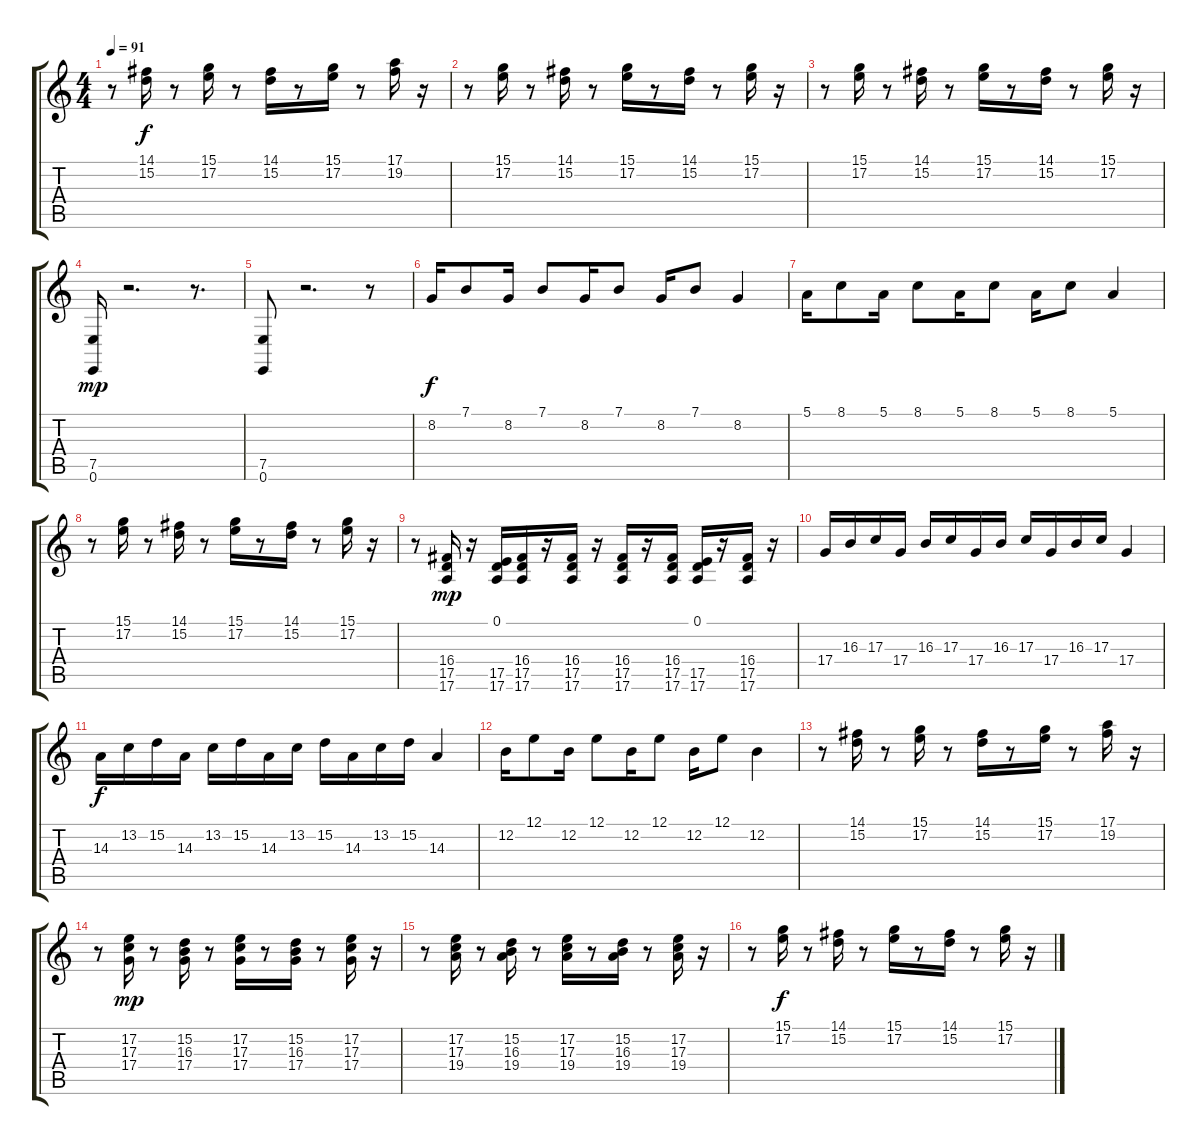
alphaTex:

\track "" {instrument brightacousticpiano}
\staff {score tabs}
\tuning (E4 B3 G3 D3 A2 E2) {hide}
\ts (4 4)
\tempo 91
\clef g2
\ks c
r.8{dy f} (14.1 15.2).16 r.8 (15.1 17.2).16 r.8 (14.1 15.2).16 r.8 (15.1 17.2).16 r.8 (17.1 19.2).16 r.16 |
r.8 (15.1 17.2).16 r.8 (14.1 15.2).16 r.8 (15.1 17.2).16 r.8 (14.1 15.2).16 r.8 (15.1 17.2).16 r.16 |
r.8 (15.1 17.2).16 r.8 (14.1 15.2).16 r.8 (15.1 17.2).16 r.8 (14.1 15.2).16 r.8 (15.1 17.2).16 r.16 |
(7.5 0.6).16{dy mp} r.2{d} r.8{d} |
(7.5 0.6).8 r.2{d} r.8 |
8.2.16{dy f} 7.1.8 8.2.16 7.1.8 8.2.16 7.1.8 8.2.16 7.1.8 8.2.4 |
5.1.16 8.1.8 5.1.16 8.1.8 5.1.16 8.1.8 5.1.16 8.1.8 5.1.4 |
r.8 (15.1 17.2).16 r.8 (14.1 15.2).16 r.8 (15.1 17.2).16 r.8 (14.1 15.2).16 r.8 (15.1 17.2).16 r.16 |
r.8 (16.4 17.5 17.6).16{dy mp} r.16 (0.1 17.5 17.6).16 (16.4 17.5 17.6).16 r.16 (16.4 17.5 17.6).16 r.16 (16.4 17.5 17.6).16 r.16 (16.4 17.5 17.6).16 (0.1 17.5 17.6).16 r.16 (16.4 17.5 17.6).16 r.16 |
17.4.16 16.3.16 17.3.16 17.4.16 16.3.16 17.3.16 17.4.16 16.3.16 17.3.16 17.4.16 16.3.16 17.3.16 17.4.4 |
14.3.16{dy f} 13.2.16 15.2.16 14.3.16 13.2.16 15.2.16 14.3.16 13.2.16 15.2.16 14.3.16 13.2.16 15.2.16 14.3.4 |
12.2.16 12.1.8 12.2.16 12.1.8 12.2.16 12.1.8 12.2.16 12.1.8 12.2.4 |
r.8 (14.1 15.2).16 r.8 (15.1 17.2).16 r.8 (14.1 15.2).16 r.8 (15.1 17.2).16 r.8 (17.1 19.2).16 r.16 |
r.8 (17.2 17.3 17.4).16{dy mp} r.8 (15.2 16.3 17.4).16 r.8 (17.2 17.3 17.4).16 r.8 (15.2 16.3 17.4).16 r.8 (17.2 17.3 17.4).16 r.16 |
r.8 (17.2 17.3 19.4).16 r.8 (15.2 16.3 19.4).16 r.8 (17.2 17.3 19.4).16 r.8 (15.2 16.3 19.4).16 r.8 (17.2 17.3 19.4).16 r.16 |
r.8 (15.1 17.2).16{dy f} r.8 (14.1 15.2).16 r.8 (15.1 17.2).16 r.8 (14.1 15.2).16 r.8 (15.1 17.2).16 r.16
